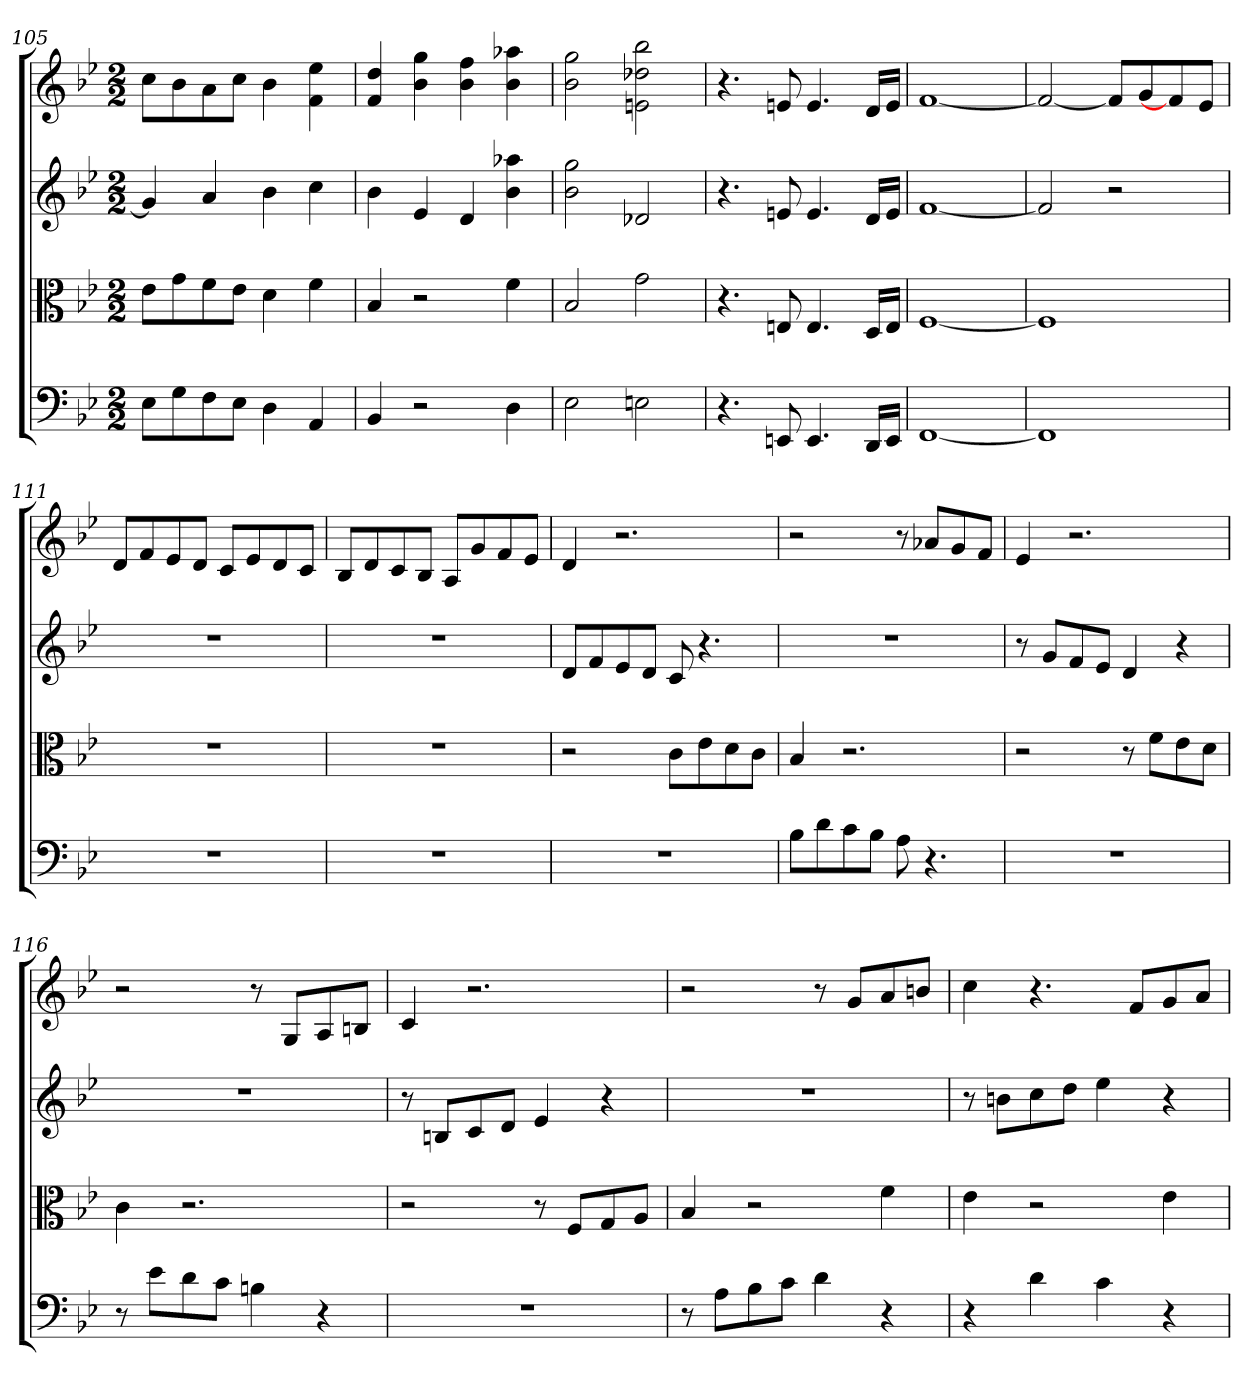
**kern	**kern	**kern	**kern
*part4	*part3	*part2	*part1
*staff4	*staff3	*staff2	*staff1
*clefF4	*clefC3	*	*
*k[b-e-]	*k[b-e-]	*k[b-e-]	*k[b-e-]
*B-:	*B-:	*B-:	*B-:
*M2/2	*M2/2	*M2/2	*M2/2
=105	=105	=105	=105
8E-\L	8e-\L	4g]	8ccL
8G\	8g\	.	8b-
8F\	8f\	4a	8a
8E-\J	8e-\J	.	8ccJ
4D	4d	4b-	4b-
4AA	4f	4cc	4f 4ee-
=106	=106	=106	=106
4BB-	4B-	4b-	4f 4dd
2r	2r	4e-	4b- 4gg
.	.	4d	4b- 4ff
4D	4f	4b- 4aa-X	4b- 4aa-X
=107	=107	=107	=107
2E-	2B-	2b- 2gg	2b- 2gg
2En	2g	2d-X	2en 2dd-X 2bb-
=108	=108	=108	=108
4.r	4.r	4.r	4.r
8EEn	8En	8en	8en
4.EE	4.E	4.e	4.e
16DD/LL	16D/LL	16dLL	16dLL
16EE/JJ	16E/JJ	16eJJ	16eJJ
=109	=109	=109	=109
[1FF	[1F	[1f	[1f
=110	=110	=110	=110
1FF]	1F]	2f]	2f_
.	.	2r	8fL]
.	.	.	8g
.	.	.	8f]
.	.	.	8e-J
=111	=111	=111	=111
1r	1r	1r	8dL
.	.	.	8f
.	.	.	8e-
.	.	.	8dJ
.	.	.	8cL
.	.	.	8e-
.	.	.	8d
.	.	.	8cJ
=112	=112	=112	=112
1r	1r	1r	8B-L
.	.	.	8d
.	.	.	8c
.	.	.	8B-J
.	.	.	8AL
.	.	.	8g
.	.	.	8f
.	.	.	8e-J
=113	=113	=113	=113
1r	2r	8dL	4d
.	.	8f	.
.	.	8e-	2.r
.	.	8dJ	.
.	8c\L	8c	.
.	8e-\	4.r	.
.	8d\	.	.
.	8c\J	.	.
=114	=114	=114	=114
8B-\L	4B-	1r	2r
8d\	.	.	.
8c\	2.r	.	.
8B-\J	.	.	.
8A	.	.	8r
4.r	.	.	8a-XL
.	.	.	8g
.	.	.	8fJ
=115	=115	=115	=115
1r	2r	8r	4e-
.	.	8gL	.
.	.	8f	2.r
.	.	8e-J	.
.	8r	4d	.
.	8f\L	.	.
.	8e-\	4r	.
.	8d\J	.	.
=116	=116	=116	=116
8r	4c	1r	2r
8e-\L	.	.	.
8d\	2.r	.	.
8c\J	.	.	.
4Bn	.	.	8r
.	.	.	8GL
4r	.	.	8A
.	.	.	8BnJ
=117	=117	=117	=117
1r	2r	8r	4c
.	.	8BnL	.
.	.	8c	2.r
.	.	8dJ	.
.	8r	4e-	.
.	8F/L	.	.
.	8G/	4r	.
.	8A/J	.	.
=118	=118	=118	=118
8r	4B-	1r	2r
8A\L	.	.	.
8B-\	2r	.	.
8c\J	.	.	.
4d	.	.	8r
.	.	.	8gL
4r	4f	.	8a
.	.	.	8bnJ
=119	=119	=119	=119
4r	4e-	8r	4cc
.	.	8bnL	.
4d	2r	8cc	4.r
.	.	8ddJ	.
4c	.	4ee-	.
.	.	.	8fL
4r	4e-	4r	8g
.	.	.	8aJ
=	=	=	=
*-	*-	*-	*-
